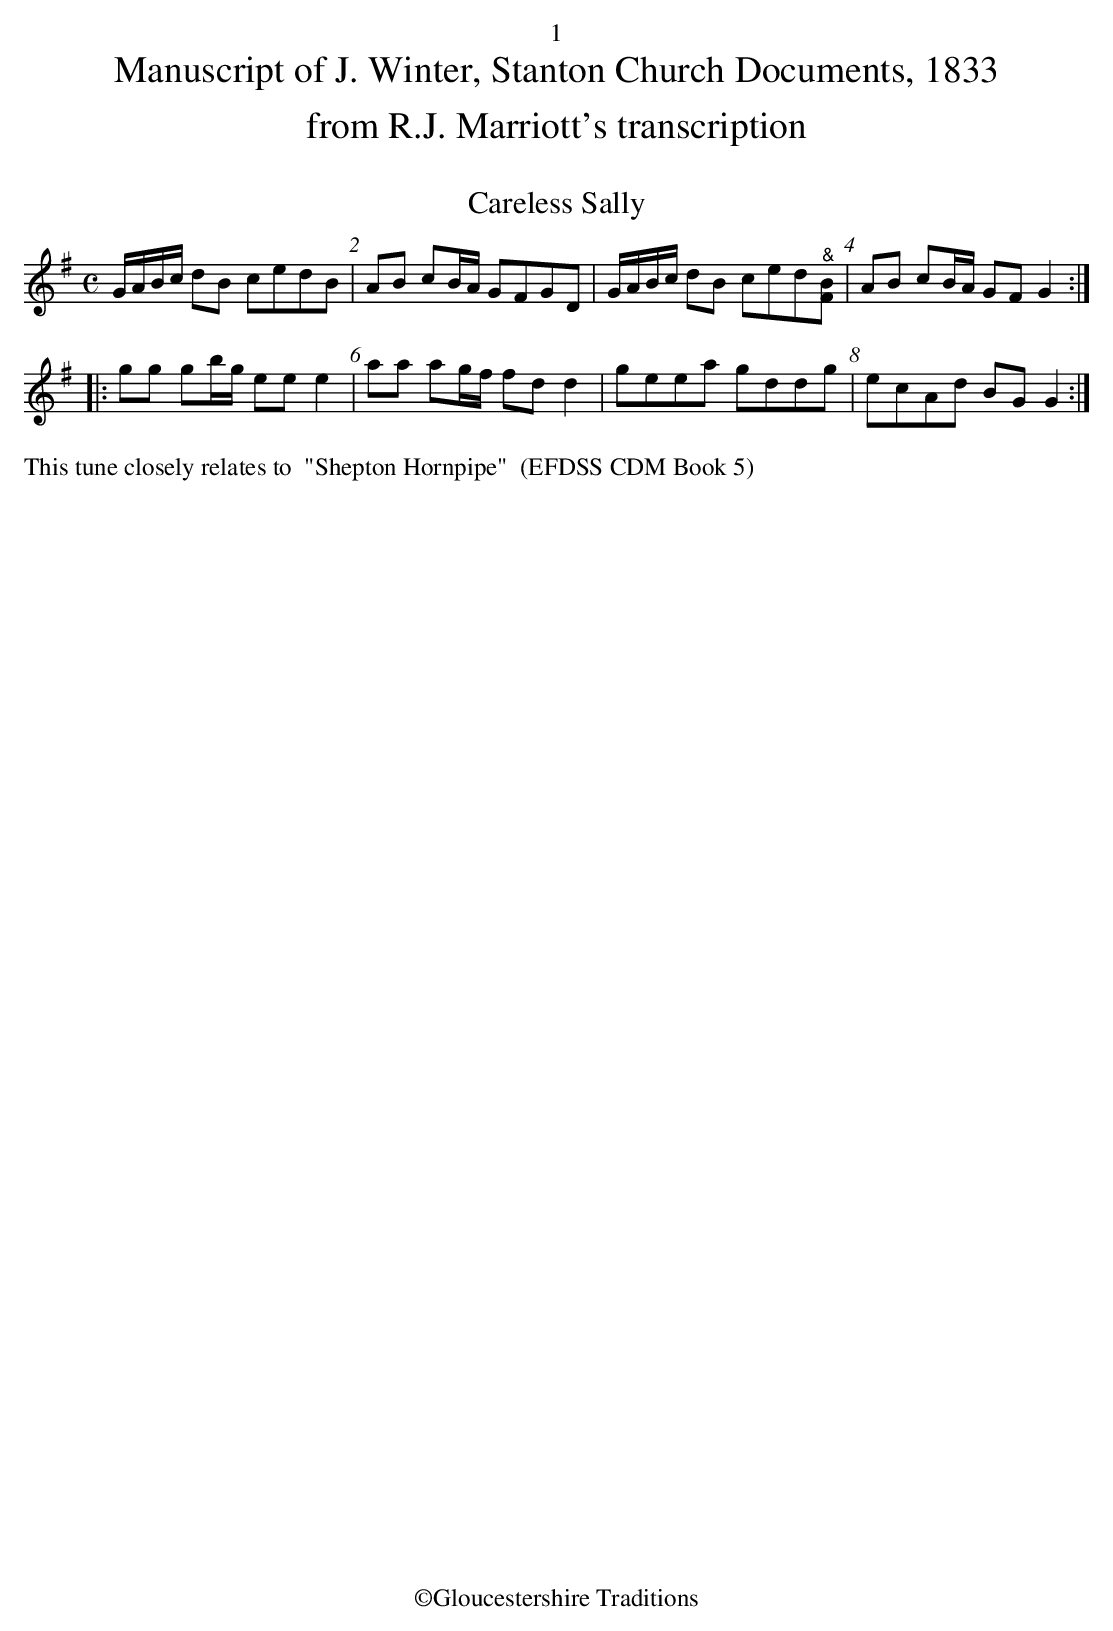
X:1
T:Careless Sally
M:C
L:1/8
K:G
G/A/B/c/ dB cedB|AB cB/A/ GFGD|G/A/B/c/ dB ced"@-3, 18&"[FB]|AB cB/A/ GF G2:|
|:gg gb/g/ ee e2|aa ag/f/ fd d2|geea gddg|ecAd BG G2:|
